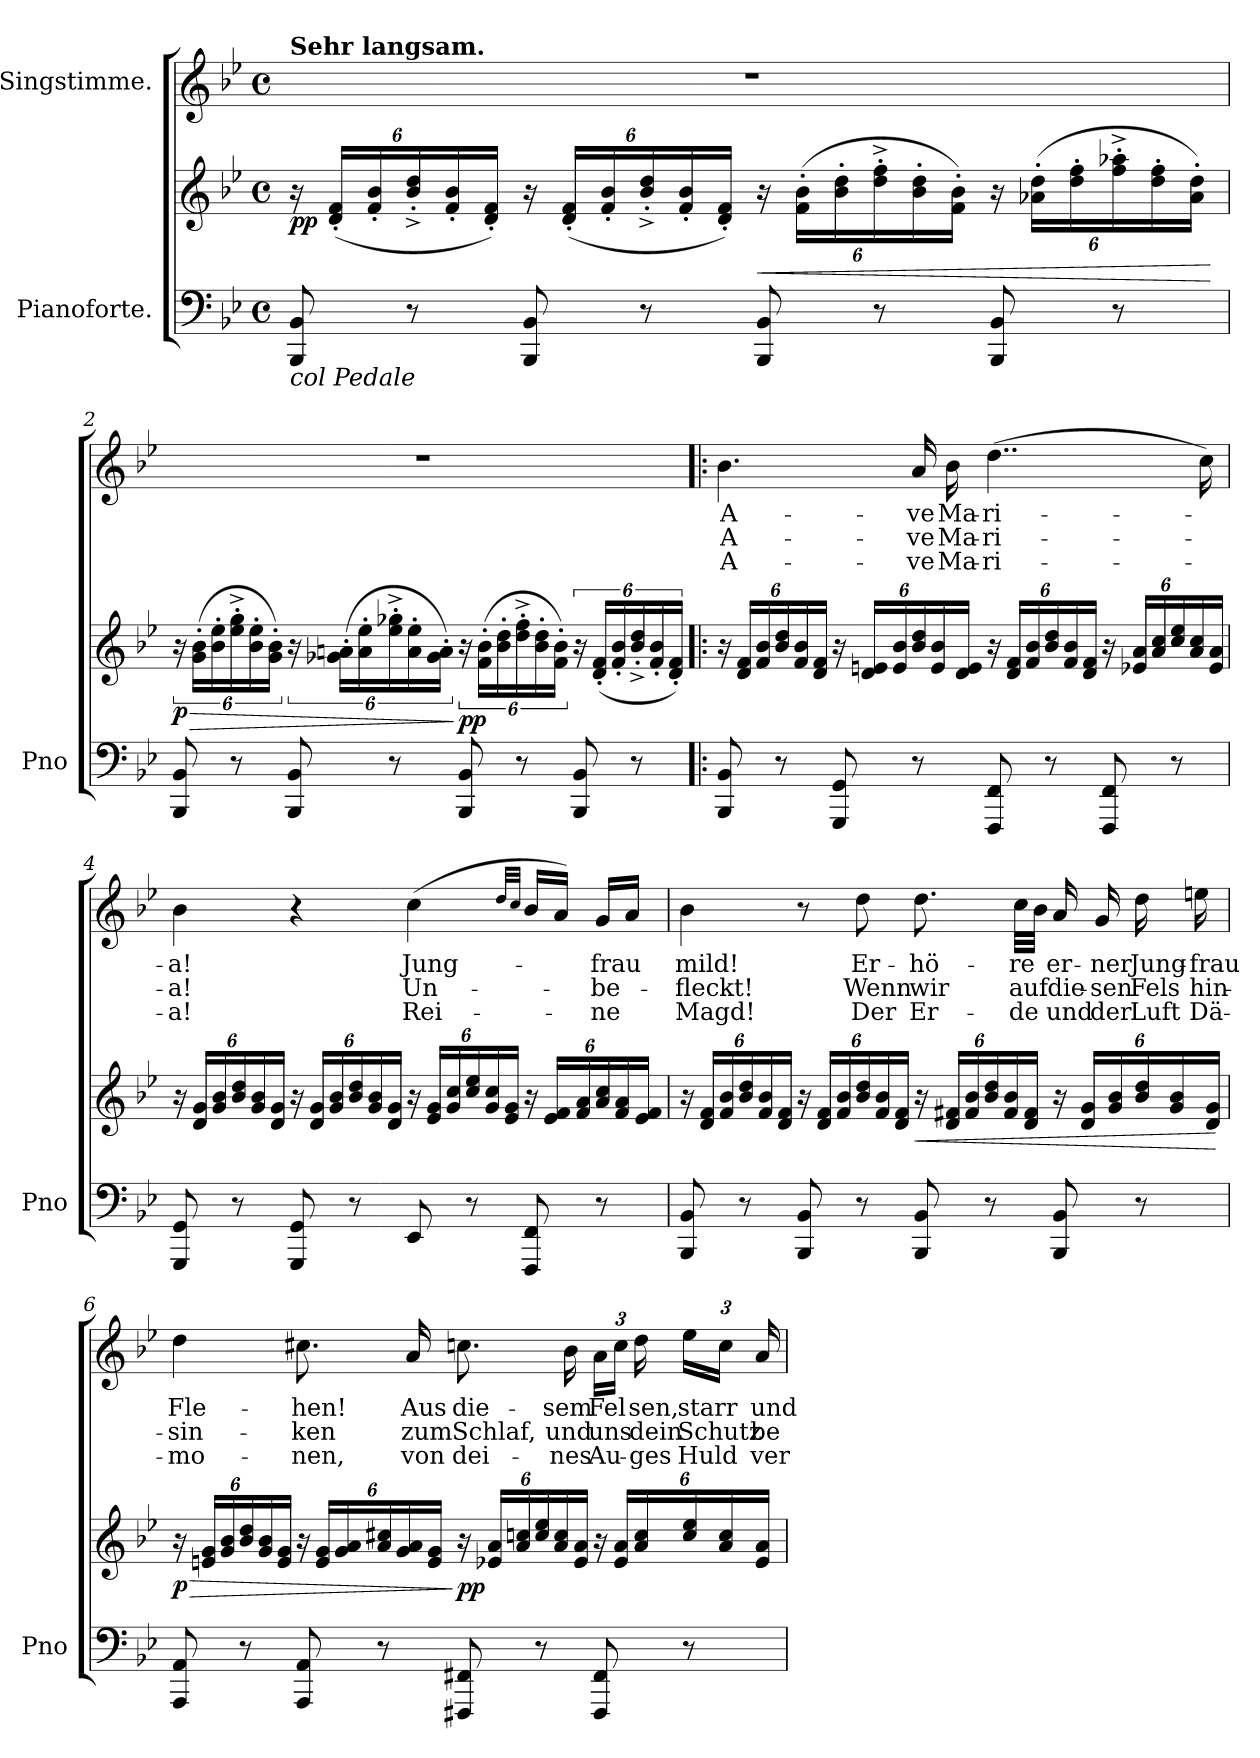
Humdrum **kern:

**kern	**kern	**dynam	**kern	**text	**text	**text
*part2	*part2	*part2	*part1	*part1	*part1	*part1
*staff3	*staff2	*staff2/3	*staff1	*staff1	*staff1	*staff1
*I"Pianoforte.	*	*	*I"Singstimme.	*	*	*
*I'Pno	*	*	*	*	*	*
*clefF4	*clefG2	*	*clefG2	*	*	*
*k[b-e-]	*k[b-e-]	*	*k[b-e-]	*	*	*
*M4/4	*M4/4	*	*M4/4	*	*	*
*met(c)	*met(c)	*	*met(c)	*	*	*
*	*Xbrackettup	*	*	*	*	*
=1	=1	=1	=1	=1	=1	=1
!	!	!	!LO:TX:a:B:t=Sehr langsam.	!	!	!
!LO:TX:b:i:t=col Pedale	!	!	!	!	!	!
!	!	!LO:DY:b	!	!	!	!
8BBB-/ 8BB-/	24r	pp	1r	.	.	.
.	(24d/' 24f/'LL	.	.	.	.	.
.	24f/' 24b-/'	.	.	.	.	.
8r	24b-/'^ 24dd/'^	.	.	.	.	.
.	24f/' 24b-/'	.	.	.	.	.
.	24d/' 24f/'JJ)	.	.	.	.	.
8BBB-/ 8BB-/	24r	.	.	.	.	.
.	(24d/' 24f/'LL	.	.	.	.	.
.	24f/' 24b-/'	.	.	.	.	.
8r	24b-/'^ 24dd/'^	.	.	.	.	.
.	24f/' 24b-/'	.	.	.	.	.
.	24d/' 24f/'JJ)	.	.	.	.	.
!	!	!LO:HP:b	!	!	!	!
8BBB-/ 8BB-/	24r	<	.	.	.	.
.	(24f\' 24b-\'LL	.	.	.	.	.
.	24b-\' 24dd\'	.	.	.	.	.
8r	24dd\'^ 24ff\'^	.	.	.	.	.
.	24b-\' 24dd\'	.	.	.	.	.
.	24f\' 24b-\'JJ)	.	.	.	.	.
8BBB-/ 8BB-/	24r	.	.	.	.	.
.	(24a-X\' 24dd\'LL	.	.	.	.	.
.	24dd\' 24ff\'	.	.	.	.	.
8r	24ff\'^ 24aa-X\'^	.	.	.	.	.
.	24dd\' 24ff\'	.	.	.	.	.
.	24a-\' 24dd\'JJ)	.	.	.	.	.
.	.	[	.	.	.	.
=2	=2	=2	=2	=2	=2	=2
*	*brackettup	*	*	*	*	*
!	!	!LO:HP:b	!	!	!	!
!	!	!LO:DY:n=1:b	!	!	!	!
8BBB-/ 8BB-/	24r	> p	1r	.	.	.
.	(24g\' 24b-\'LL	.	.	.	.	.
.	24b-\' 24ee-\'	.	.	.	.	.
8r	24ee-\'^ 24gg\'^	.	.	.	.	.
.	24b-\' 24ee-\'	.	.	.	.	.
.	24g\' 24b-\'JJ)	.	.	.	.	.
8BBB-/ 8BB-/	24r	.	.	.	.	.
.	(24g-X\' 24an\'LL	.	.	.	.	.
.	24a\' 24ee-\'	.	.	.	.	.
8r	24ee-\'^ 24gg-X\'^	.	.	.	.	.
.	24a\' 24ee-\'	.	.	.	.	.
.	24g-\' 24a\'JJ)	.	.	.	.	.
!	!	!LO:DY:n=2:b	!	!	!	!
8BBB-/ 8BB-/	24r	] pp	.	.	.	.
.	(24f\' 24b-\'LL	.	.	.	.	.
.	24b-\' 24dd\'	.	.	.	.	.
8r	24dd\'^ 24ff\'^	.	.	.	.	.
.	24b-\' 24dd\'	.	.	.	.	.
.	24f\' 24b-\'JJ)	.	.	.	.	.
8BBB-/ 8BB-/	24r	.	.	.	.	.
.	(24d/' 24f/'LL	.	.	.	.	.
.	24f/' 24b-/'	.	.	.	.	.
8r	24b-/'^ 24dd/'^	.	.	.	.	.
.	24f/' 24b-/'	.	.	.	.	.
.	24d/' 24f/'JJ)	.	.	.	.	.
!!LO:LB:g=z
=3!|:	=3!|:	=3!|:	=3!|:	=3!|:	=3!|:	=3!|:
*	*Xbrackettup	*	*	*	*	*
8BBB-/ 8BB-/	24r	.	4.b-\	A-	A-	A-
.	24d/ 24f/LL	.	.	.	.	.
.	24f/ 24b-/	.	.	.	.	.
8r	24b-/ 24dd/	.	.	.	.	.
.	24f/ 24b-/	.	.	.	.	.
.	24d/ 24f/JJ	.	.	.	.	.
8GGG/ 8GG/	24r	.	.	.	.	.
.	24d/ 24en/LL	.	.	.	.	.
.	24e/ 24b-/	.	.	.	.	.
8r	24b-/ 24dd/	.	16a/	-ve	-ve	-ve
.	24e/ 24b-/	.	.	.	.	.
.	.	.	16b-\	Ma-	Ma-	Ma-
.	24d/ 24e/JJ	.	.	.	.	.
8FFF/ 8FF/	24r	.	(4..dd\	-ri-	-ri-	-ri-
.	24d/ 24f/LL	.	.	.	.	.
.	24f/ 24b-/	.	.	.	.	.
8r	24b-/ 24dd/	.	.	.	.	.
.	24f/ 24b-/	.	.	.	.	.
.	24d/ 24f/JJ	.	.	.	.	.
8FFF/ 8FF/	24r	.	.	.	.	.
.	24e-X/ 24a/LL	.	.	.	.	.
.	24a/ 24cc/	.	.	.	.	.
8r	24cc/ 24ee-/	.	.	.	.	.
.	24a/ 24cc/	.	.	.	.	.
.	.	.	16cc\)	.	.	.
.	24e-/ 24a/JJ	.	.	.	.	.
=4	=4	=4	=4	=4	=4	=4
8GGG/ 8GG/	24r	.	4b-\	-a!	-a!	-a!
.	24d/ 24g/LL	.	.	.	.	.
.	24g/ 24b-/	.	.	.	.	.
8r	24b-/ 24dd/	.	.	.	.	.
.	24g/ 24b-/	.	.	.	.	.
.	24d/ 24g/JJ	.	.	.	.	.
8GGG/ 8GG/	24r	.	4r	.	.	.
.	24d/ 24g/LL	.	.	.	.	.
.	24g/ 24b-/	.	.	.	.	.
8r	24b-/ 24dd/	.	.	.	.	.
.	24g/ 24b-/	.	.	.	.	.
.	24d/ 24g/JJ	.	.	.	.	.
8EE-/	24r	.	(4cc\	Jung-	Un-	Rei-
.	24e-/ 24g/LL	.	.	.	.	.
.	24g/ 24cc/	.	.	.	.	.
8r	24cc/ 24ee-/	.	.	.	.	.
.	24g/ 24cc/	.	.	.	.	.
.	24e-/ 24g/JJ	.	.	.	.	.
.	.	.	32qdd/LLL	.	.	.
.	.	.	32qcc/JJJ	.	.	.
8FFF/ 8FF/	24r	.	16b-/LL	.	.	.
.	24e-/ 24f/LL	.	.	.	.	.
.	.	.	16a/JJ)	.	.	.
.	24f/ 24a/	.	.	.	.	.
8r	24a/ 24cc/	.	16g/LL	-frau	-be-	-ne
.	24f/ 24a/	.	.	.	.	.
.	.	.	16a/JJ	.	.	.
.	24e-/ 24f/JJ	.	.	.	.	.
!!LO:LB:g=z
=5	=5	=5	=5	=5	=5	=5
8BBB-/ 8BB-/	24r	.	4b-\	mild!	fleckt!	Magd!
.	24d/ 24f/LL	.	.	.	.	.
.	24f/ 24b-/	.	.	.	.	.
8r	24b-/ 24dd/	.	.	.	.	.
.	24f/ 24b-/	.	.	.	.	.
.	24d/ 24f/JJ	.	.	.	.	.
8BBB-/ 8BB-/	24r	.	8r	.	.	.
.	24d/ 24f/LL	.	.	.	.	.
.	24f/ 24b-/	.	.	.	.	.
8r	24b-/ 24dd/	.	8dd\	Er-	Wenn	Der
.	24f/ 24b-/	.	.	.	.	.
.	24d/ 24f/JJ	.	.	.	.	.
!	!	!LO:HP:b	!	!	!	!
8BBB-/ 8BB-/	24r	<	8.dd\	-hö-	wir	Er-
.	24d/ 24f#X/LL	.	.	.	.	.
.	24f#/ 24b-/	.	.	.	.	.
8r	24b-/ 24dd/	.	.	.	.	.
.	24f#/ 24b-/	.	.	.	.	.
.	.	.	32cc\LLL	-re	auf	-de
.	24d/ 24f#/JJ	.	.	.	.	.
.	.	.	32b-\JJJ	.	.	.
8BBB-/ 8BB-/	24r	.	16a/	er-	die-	und
.	24d/ 24g/LL	.	.	.	.	.
.	.	.	16g/	-ner	-sen	der
.	24g/ 24b-/	.	.	.	.	.
8r	24b-/ 24dd/	.	16dd\	Jung-	Fels	Luft
.	24g/ 24b-/	.	.	.	.	.
.	.	.	16een\	-frau	hin-	Dä-
.	24d/ 24g/JJ	.	.	.	.	.
.	.	[	.	.	.	.
=6	=6	=6	=6	=6	=6	=6
!	!	!LO:HP:b	!	!	!	!
!	!	!LO:DY:n=1:b	!	!	!	!
8AAA/ 8AA/	24r	> p	4dd\	Fle-	-sin-	-mo-
.	24en/ 24g/LL	.	.	.	.	.
.	24g/ 24b-/	.	.	.	.	.
8r	24b-/ 24dd/	.	.	.	.	.
.	24g/ 24b-/	.	.	.	.	.
.	24e/ 24g/JJ	.	.	.	.	.
8AAA/ 8AA/	24r	.	8.cc#X\	-hen!	-ken	-nen,
.	24e/ 24g/LL	.	.	.	.	.
.	24g/ 24a/	.	.	.	.	.
8r	24a/ 24cc#X/	.	.	.	.	.
.	24g/ 24a/	.	.	.	.	.
.	.	.	16a/	Aus	zum	von
.	24e/ 24g/JJ	.	.	.	.	.
!	!	!LO:DY:n=2:b	!	!	!	!
8FFF#X/ 8FF#X/	24r	] pp	8.ccn\	die-	Schlaf,	dei-
.	24e-X/ 24a/LL	.	.	.	.	.
.	24a/ 24ccn/	.	.	.	.	.
8r	24cc/ 24ee-/	.	.	.	.	.
.	24a/ 24cc/	.	.	.	.	.
.	.	.	16b-\	-sem	und	-nes
.	24e-/ 24a/JJ	.	.	.	.	.
*	*	*	*Xbrackettup	*	*	*
8FFF#/ 8FF#/	24r	.	24a\LL	-Fel	uns	Au-
.	24e-/ 24a/LL	.	24cc\JJ	.	.	.
.	24a/ 24cc/	.	24dd\	sen,	dein	-ges
8r	24cc/ 24ee-/	.	24ee-\LL	starr	Schutz	Huld
.	24a/ 24cc/	.	24cc\JJ	.	.	.
.	24e-/ 24a/JJ	.	24a/	und	be	ver
=	=	=	=	=	=	=
*-	*-	*-	*-	*-	*-	*-
